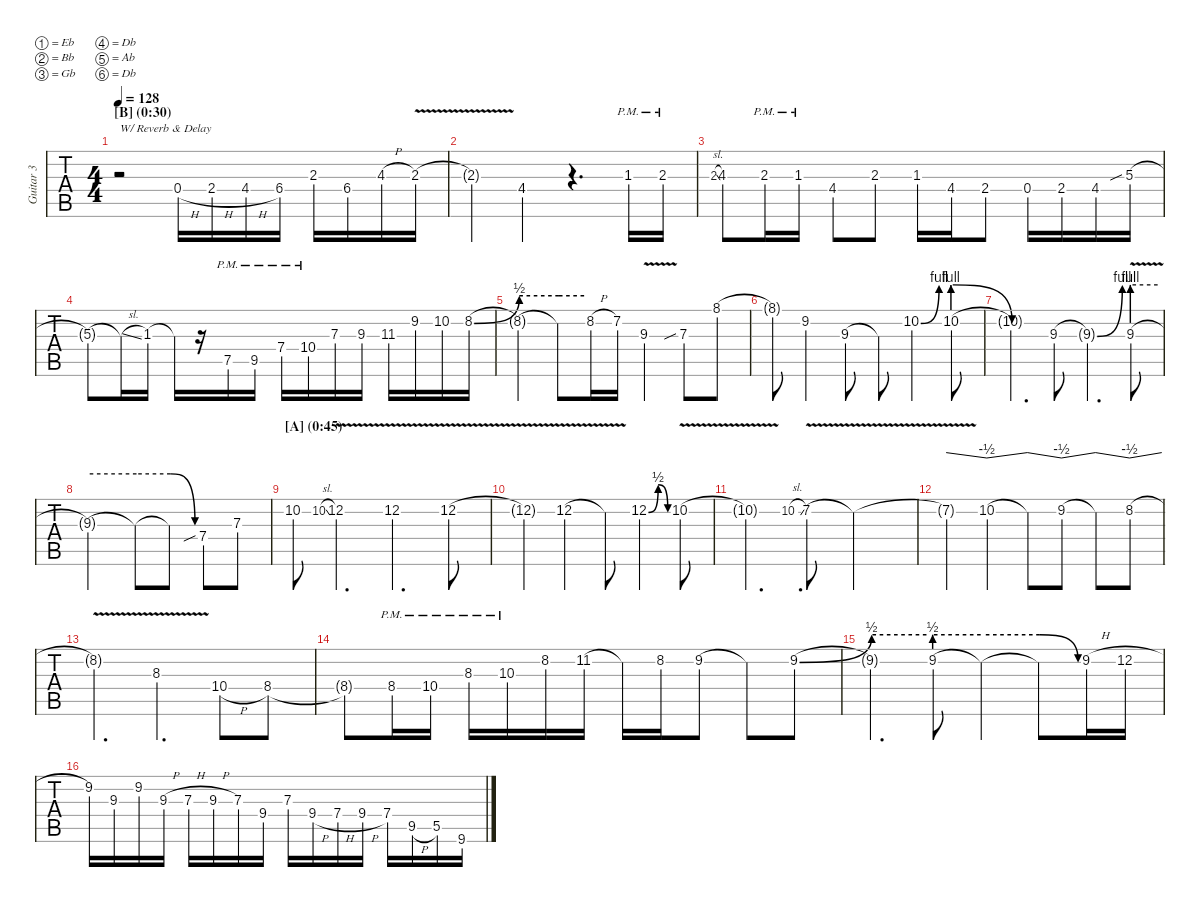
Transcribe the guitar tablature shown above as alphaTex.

\defaultSystemsLayout 4
\hideDynamics
\bracketExtendMode nobrackets
\multiTrackTrackNamePolicy allsystems
\firstSystemTrackNameMode fullname
\otherSystemsTrackNameMode fullname
\otherSystemsTrackNameOrientation horizontal
\track ("Guitar 3" "Guitar 3") {instrument overdrivenguitar}
\staff {tabs}
\tuning (Eb4 Bb3 Gb3 Db3 Ab2 Db2)
\ts (4 4)
\section ("B" "(0:30)")
\scale
1.01252
\tempo 128
\accidentals auto
\clef g2
\ottava regular
\simile none
\ks aminor
r.2{txt "W/ Reverb & Delay" dy mf instrument overdrivenguitar} 0.4{h acc x}.16 2.4{h acc x}.16 4.4{h acc #}.16 6.4{acc #}.16 2.3{acc x}.16 6.4{acc #}.16 4.3{h acc x}.16 2.3{v acc x}.16 |
\scale
0.991827 2.3{v t acc x}.4 4.4{st acc #}.4 r.4{d} 1.3{pm acc #}.16 2.3{pm acc x}.16 |
\scale
0.995655 2.3{sl acc x}.8{gr onbeat} 4.3{acc x}.8 2.3{pm acc x}.16 1.3{pm acc #}.16 4.4{acc #}.8 2.3{acc x}.8 1.3{acc #}.16 4.4{acc #}.16 2.4{acc x}.8 0.4{acc x}.16 2.4{acc x}.16 4.4{acc #}.16 5.3{sib acc #}.16 |
\scale
1.00982 5.3{t acc #}.8 5.3{sl t acc #}.16 1.3{acc #}.16 1.3{t acc #}.16 r.16 7.5{pm acc x}.16 9.5{pm acc #}.16 7.4{pm acc x}.16 10.4{pm acc #}.16 7.3{acc x}.16 9.3{acc x}.16 11.3{acc #}.16 9.2{acc #}.16 10.2{acc x}.16 8.2{be (bend 0 0 59.4 2) acc x}.16 |
\scale
0.997124 8.2{be (hold 0 2 60 2) t}.4 8.2{be (hold 0 2 60 2) t}.8 8.2{h acc x}.16 7.2{acc #}.16 9.3{v acc x}.4 7.3{sib acc x}.8 8.1{acc #}.8 |
\scale
0.993059 8.1{t acc #}.8 9.2{acc #}.4 9.3{acc x}.8 9.3{t acc x}.8 10.2{be (bend 0 0 15 4) acc x}.4 10.2{be (prebendrelease 0 4 16.2 0)}.8 |
\scale
1.02274 10.2{be (hold 0 0 60 0) v t acc x}.4{d} 9.3{acc x}.8 9.3{be (bend 0 0 6.6 4) t acc x}.4{d} 9.3{be (prebend 0 4 60 4) v}.8 |
\scale
0.977259 9.3{be (hold 0 4 60 4) v t}.2 9.3{be (hold 0 4 60 4) t}.8 9.3{be (release 0 4 15 0) t}.8 7.4{sib acc x}.8 7.3{acc x}.8 |
\section ("A" "(0:45)")
\scale
1.05783 10.2{acc x}.8 10.2{sl acc x}.8{gr onbeat} 12.2{v acc x}.4{d} 12.2{v acc x}.4{d} 12.2{v acc x}.8 |
\scale
0.985625 12.2{v t acc x}.4 12.2{v acc x}.4 12.2{v t acc x}.8 12.2{be (bendrelease 0 0 10.2 2 20.4 2 30 0) acc x}.4 10.2{v acc x}.8 |
\scale
0.981191 10.2{v t acc x}.4{d} 10.2{sl acc x}.8{d gr onbeat} 7.2{v acc #}.8 7.2{v t acc #}.2 |
\scale
0.975351 7.2{v t acc #}.4{tbe (dive default 30 0 59.4 -2)} 10.2{acc x}.4{tbe (dive default 0 -2 13.799999999999999 0)} 10.2{t acc x}.8{tbe (dive default 35.4 0 59.4 -2)} 9.2{acc #}.8{tbe (dive default 0 -2 18 0)} 9.2{t acc #}.8{tbe (dive default 33.6 0 59.4 -2)} 8.2{acc x}.8{tbe (dive default 0 -2 19.8 0)} |
\scale
1.02245 8.2{v t acc x}.4{d} 8.3{v acc #}.4{d} 10.4{h acc #}.8 8.4{acc #}.8 |
\scale
0.977553 8.4{t acc #}.8 8.4{pm acc #}.16 10.4{pm acc #}.16 8.3{pm acc #}.16 10.3{pm acc #}.16 8.2{acc x}.16 11.2{acc #}.16 11.2{t acc #}.16 8.2{acc x}.16 9.2{acc #}.8 9.2{t acc #}.8 9.2{be (bend 0 0 15 2) acc #}.8 |
\scale
1.02257 9.2{be (hold 0 2 60 2) t}.4{d} 9.2{be (prebend 0 2 60 2)}.8 9.2{be (hold 0 2 60 2) t}.4 9.2{be (release 0 2 15 0) t}.8 9.2{h acc #}.16 12.2{h acc x}.16 |
\scale
0.97743 9.2{acc #}.16 9.3{acc x}.16 9.2{acc #}.16 9.3{h acc x}.16 7.3{h acc x}.16 9.3{h acc x}.16 7.3{acc x}.16 9.4{acc x}.16 7.3{acc x}.16 9.4{h acc x}.16 7.4{h acc x}.16 9.4{h acc x}.16 7.4{acc x}.16 9.5{h acc #}.16 5.5{acc x}.16 9.6{acc x}.16
